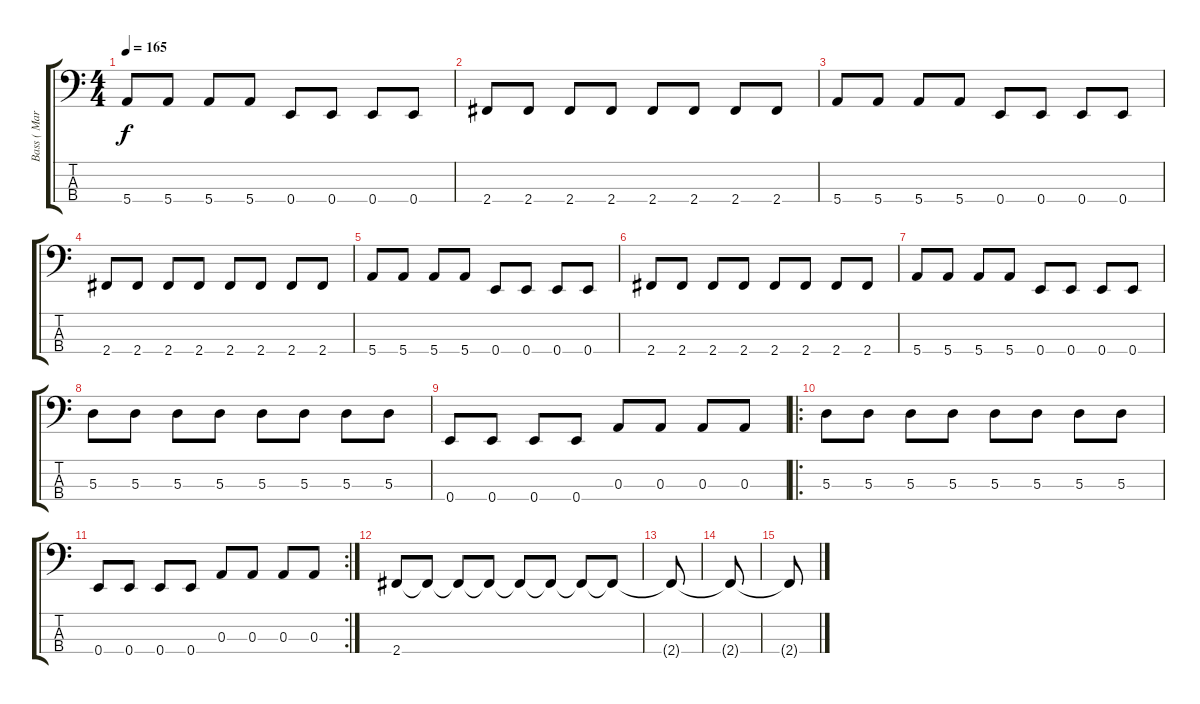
\track ("Bass ( Mark Hoppus)" "Bass ( Mar") {instrument electricbasspick}
\staff {score tabs}
\tuning (G2 D2 A1 E1) {hide}
\ts (4 4)
\tempo 165
\clef f4
\ks c
5.4.8{dy f} 5.4.8 5.4.8 5.4.8 0.4.8 0.4.8 0.4.8 0.4.8 |
2.4.8 2.4.8 2.4.8 2.4.8 2.4.8 2.4.8 2.4.8 2.4.8 |
5.4.8 5.4.8 5.4.8 5.4.8 0.4.8 0.4.8 0.4.8 0.4.8 |
2.4.8 2.4.8 2.4.8 2.4.8 2.4.8 2.4.8 2.4.8 2.4.8 |
5.4.8 5.4.8 5.4.8 5.4.8 0.4.8 0.4.8 0.4.8 0.4.8 |
2.4.8 2.4.8 2.4.8 2.4.8 2.4.8 2.4.8 2.4.8 2.4.8 |
5.4.8 5.4.8 5.4.8 5.4.8 0.4.8 0.4.8 0.4.8 0.4.8 |
5.3.8 5.3.8 5.3.8 5.3.8 5.3.8 5.3.8 5.3.8 5.3.8 |
0.4.8 0.4.8 0.4.8 0.4.8 0.3.8 0.3.8 0.3.8 0.3.8 |
\ro
5.3.8 5.3.8 5.3.8 5.3.8 5.3.8 5.3.8 5.3.8 5.3.8 |
\rc 2
0.4.8 0.4.8 0.4.8 0.4.8 0.3.8 0.3.8 0.3.8 0.3.8 |
2.4.8 2.4{t}.8 2.4{t}.8 2.4{t}.8 2.4{t}.8 2.4{t}.8 2.4{t}.8 2.4{t}.8 |
2.4{t}.8 |
2.4{t}.8 |
2.4{t}.8
